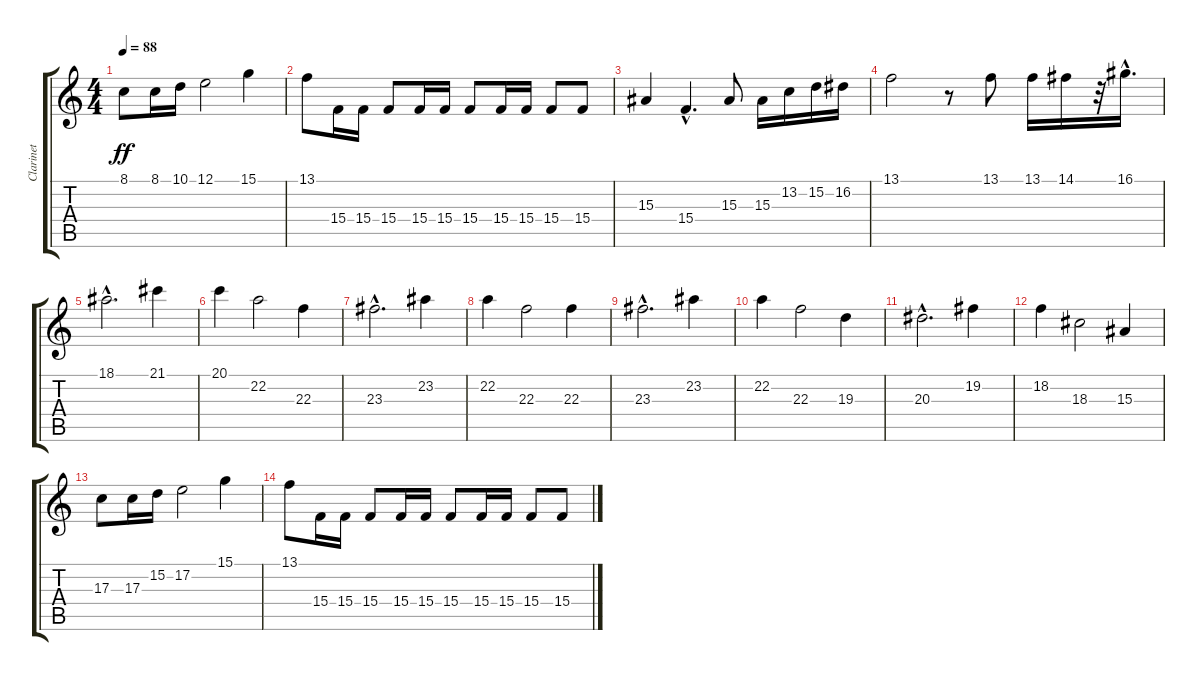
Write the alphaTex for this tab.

\track ("Clarinet" "Clarinet") {instrument clarinet}
\staff {score tabs}
\tuning (E4 B3 G3 D3 A2 E2) {hide}
\ts (4 4)
\tempo 88
\clef g2
\ks c
8.1.8{dy ff} 8.1.16 10.1.16 12.1.2 15.1.4 |
13.1.8 15.4.16 15.4.16 15.4.8 15.4.16 15.4.16 15.4.8 15.4.16 15.4.16 15.4.8 15.4.8 |
15.3.4 15.4{hac}.4{d} 15.3.8 15.3.16 13.2.16 15.2.16 16.2.16 |
13.1.2 r.8 13.1.8 13.1.16 14.1.16 r.32 16.1{hac}.16{d} |
18.1{hac}.2{d} 21.1.4 |
20.1.4 22.2.2 22.3.4 |
23.3{hac}.2{d} 23.2.4 |
22.2.4 22.3.2 22.3.4 |
23.3{hac}.2{d} 23.2.4 |
22.2.4 22.3.2 19.3.4 |
20.3{hac}.2{d} 19.2.4 |
18.2.4 18.3.2 15.3.4 |
17.3.8 17.3.16 15.2.16 17.2.2 15.1.4 |
13.1.8 15.4.16 15.4.16 15.4.8 15.4.16 15.4.16 15.4.8 15.4.16 15.4.16 15.4.8 15.4.8
